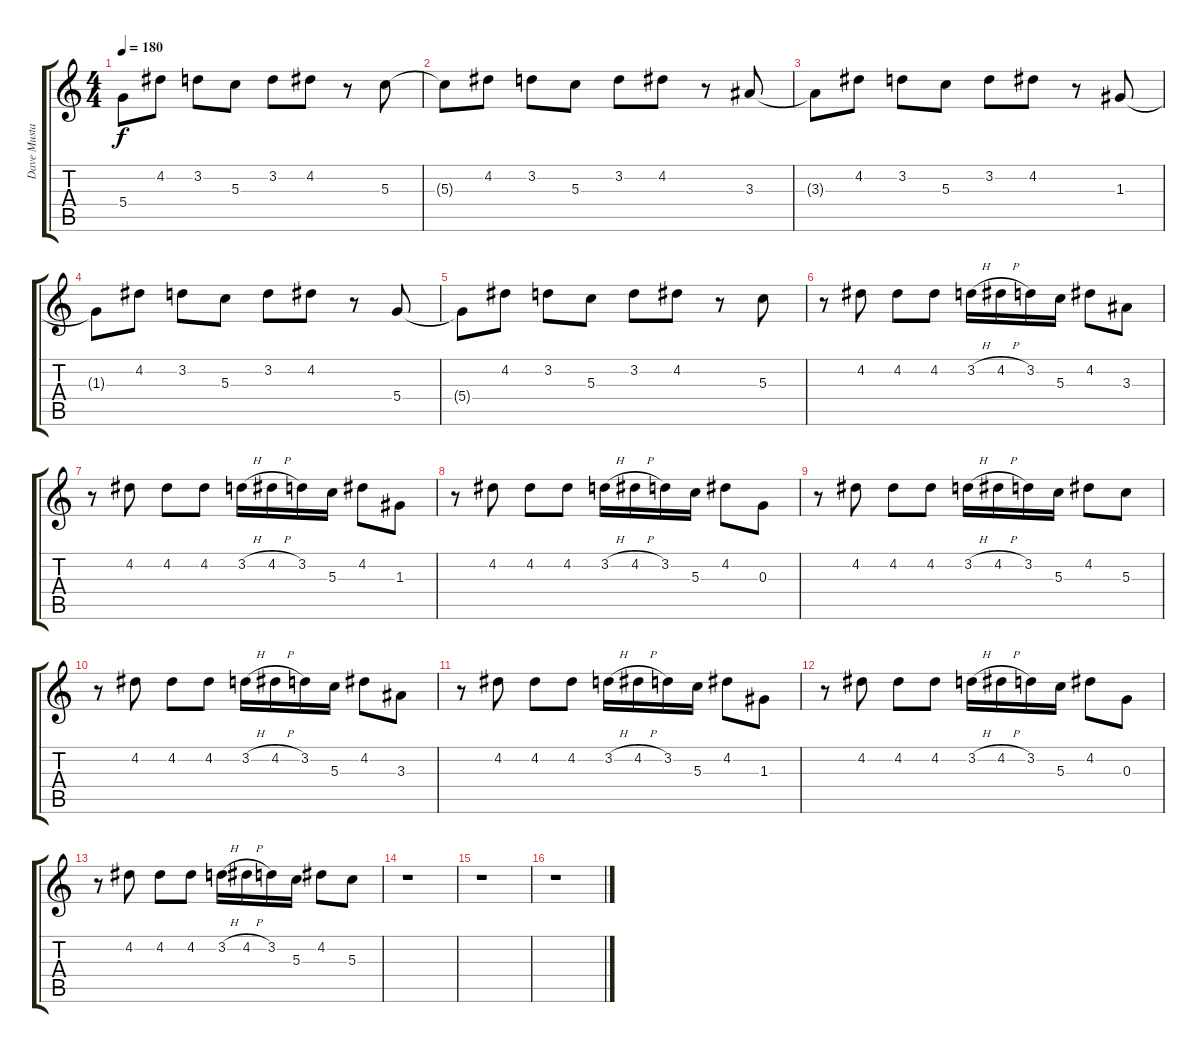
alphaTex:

\track ("Dave Mustaine" "Dave Musta") {instrument distortionguitar}
\staff {score tabs}
\tuning (E4 B3 G3 D3 A2 E2) {hide}
\ts (4 4)
\tempo 180
\clef g2
\ks c
5.4{t}.8{dy f} 4.2.8 3.2.8 5.3.8 3.2.8 4.2.8 r.8 5.3.8 |
5.3{t}.8 4.2.8 3.2.8 5.3.8 3.2.8 4.2.8 r.8 3.3.8 |
3.3{t}.8 4.2.8 3.2.8 5.3.8 3.2.8 4.2.8 r.8 1.3.8 |
1.3{t}.8 4.2.8 3.2.8 5.3.8 3.2.8 4.2.8 r.8 5.4.8 |
5.4{t}.8 4.2.8 3.2.8 5.3.8 3.2.8 4.2.8 r.8 5.3.8 |
r.8 4.2.8 4.2.8 4.2.8 3.2{h}.16 4.2{h}.16 3.2.16 5.3.16 4.2.8 3.3.8 |
r.8 4.2.8 4.2.8 4.2.8 3.2{h}.16 4.2{h}.16 3.2.16 5.3.16 4.2.8 1.3.8 |
r.8 4.2.8 4.2.8 4.2.8 3.2{h}.16 4.2{h}.16 3.2.16 5.3.16 4.2.8 0.3.8 |
r.8 4.2.8 4.2.8 4.2.8 3.2{h}.16 4.2{h}.16 3.2.16 5.3.16 4.2.8 5.3.8 |
r.8 4.2.8 4.2.8 4.2.8 3.2{h}.16 4.2{h}.16 3.2.16 5.3.16 4.2.8 3.3.8 |
r.8 4.2.8 4.2.8 4.2.8 3.2{h}.16 4.2{h}.16 3.2.16 5.3.16 4.2.8 1.3.8 |
r.8 4.2.8 4.2.8 4.2.8 3.2{h}.16 4.2{h}.16 3.2.16 5.3.16 4.2.8 0.3.8 |
r.8 4.2.8 4.2.8 4.2.8 3.2{h}.16 4.2{h}.16 3.2.16 5.3.16 4.2.8 5.3.8 |
r.1 |
r.1 |
r.1
